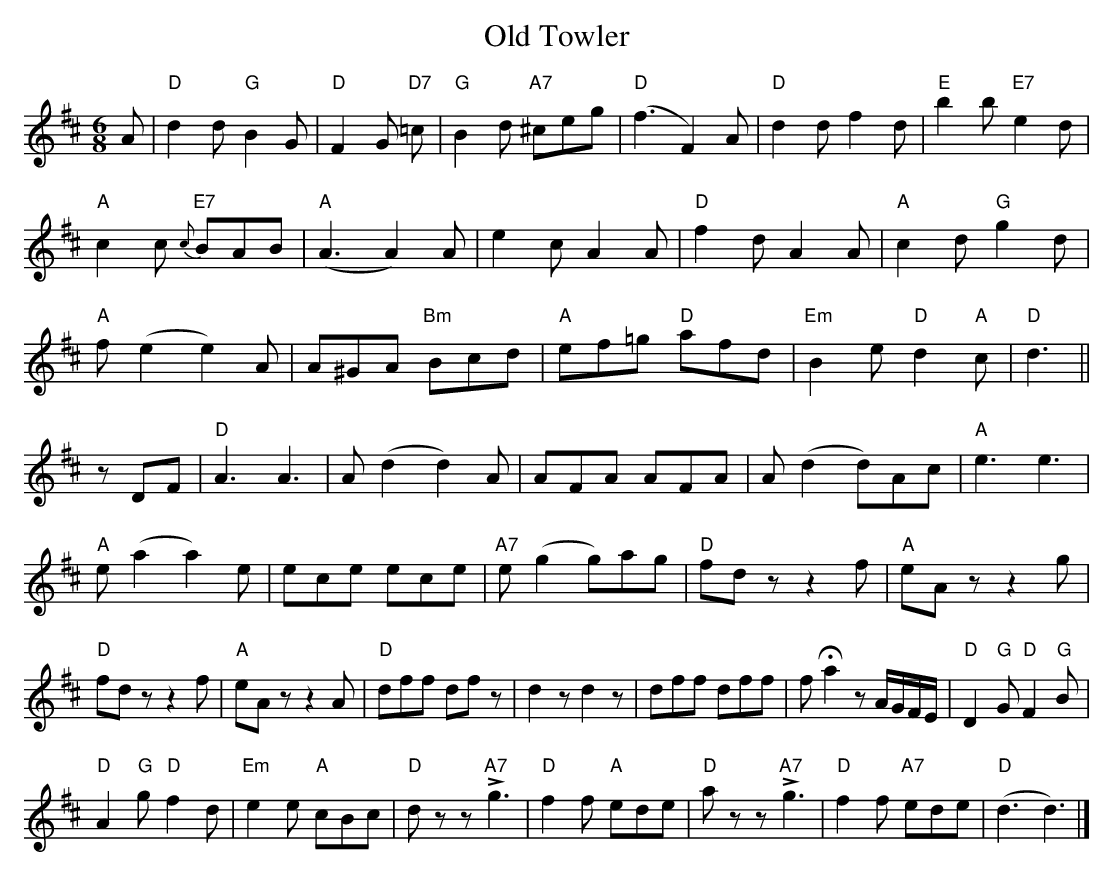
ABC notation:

X:1
T:Old Towler
M:6/8
L:1/8
K:D
A | "D" d2 d "G" B2 G | "D" F2 G "D7" =c | "G" B2 d "A7" ^ceg |\
 "D" (f3 F2) A | "D" d2 d f2 d | "E" b2 b "E7" e2 d |
"A" c2 c {c} "E7" BAB | "A" (A3 A2) A | e2 c A2 A | "D" f2 d A2 A |\
"A" c2 d "G" g2 d |
"A" f (e2 e2) A | A^GA "Bm" Bcd | "A" ef=g "D" afd |\
  "Em" B2 e "D" d2 "A" c | "D" d3 ||
z DF | "D" A3 A3 | A (d2 d2) A | AFA AFA | A (d2 d)Ac | "A" e3 e3 |
"A" e (a2 a2) e | ece ece | "A7" e (g2 g)ag | "D" fd z z2 f | "A"eA z z2 g |
"D" fd z z2 f | "A" eA z z2 A | "D" dff df z | d2 z d2 z |\
  dff dff | f !fermata!a2 z A/G/F/E/ | "D" D2 "G" G "D" F2 "G" B |
 "D" A2 "G" g "D" f2 d | "Em" e2 e "A" cBc |\
  "D" d z z "A7" !>!g3 |\
"D" f2 f "A" ede | "D" a z z "A7" !>!g3 | "D" f2 f "A7" ede | "D" (d3 d3) |]
